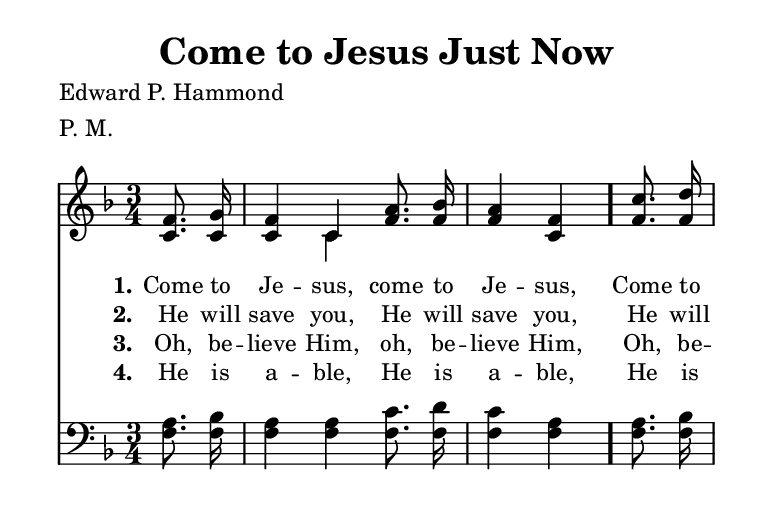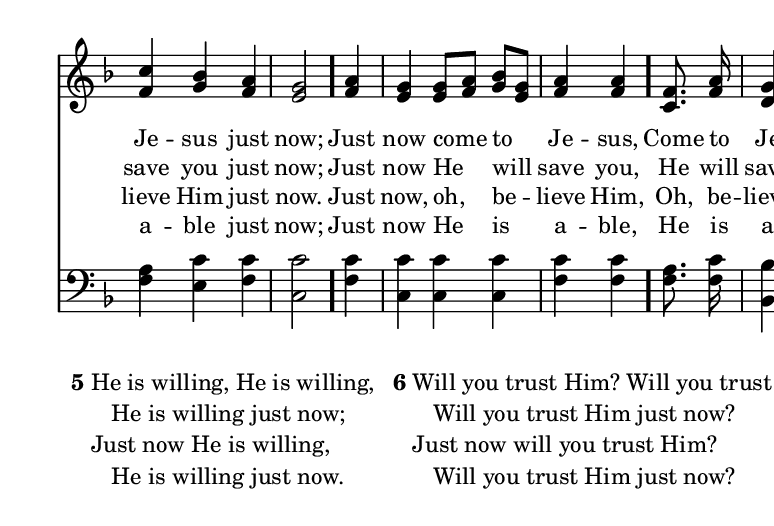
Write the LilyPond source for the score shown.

\include "common/global.ily"
\paper {
  \include "common/paper.ily"
  ragged-bottom = ##t
  page-count = 2
system-count = 2
systems-per-page = 1

}

\header{
  %children
  hymnnumber = "310"
  title = "Come to Jesus Just Now"
  tunename = ""
  meter = "P. M."
  poet = "Edward P. Hammond" % see https://hymnary.org/text/come_to_jesus_come_to_jesus_come_to_jesu
  composer = "" % see https://hymnary.org/tune/come_to_jesus_come_to_jesus -- but evidence is weak
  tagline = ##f
}

global = {
  \include "common/overrides.ily"
  \override Staff.TimeSignature.style = #'numbered
  \time 3/4
  \override Score.MetronomeMark.transparent = ##t % hide all fermata changes too
  \tempo 4=80
  \key f \major
  \partial 4
  \autoBeamOff
}

notesSoprano = {
\global
\relative c' {

  f8. g16 | f4 c a'8. bes16 | a4 f
  c'8. d16 | c4 bes a | g2
  a4 | g g8[ a] bes[ g] | a4 a
  f8. a16 | g4 f e | f2

  \bar "|."

}
}

notesAlto = {
\global
\relative e' {

  c8. c16 | c4 c f8. f16 | f4 c
  f8. f16 | f4 g f | e2
  f4 | e e8[ f] g[ e] | f4 f
  c8. f16 | d4 c c | c2

}
}

notesTenor = {
\global
\relative a {

  a8. bes16 | a4 a c8. d16 | c4 a
  a8. bes16 | a4 c c | c2
  c4 | c c c | c c
  a8. c16 | bes4 a g | a2

}
}

notesBass = {
\global
\relative f {

  f8. f16 | f4 f f8. f16 | f4 f
  f8. f16 | f4 e f | c2
  f4 | c c c | f f
  f8. f16 | bes,4 c c | f2

}
}

wordsA = \lyricmode {
\set stanza = "1."

Come to Je -- sus, come to Je -- sus, \bar "."
Come to Je -- sus just now; \bar "."
Just now come to Je -- sus, \bar "."
Come to Je -- sus just now. \bar "."

}

wordsB = \lyricmode {
\set stanza = "2."

He will save you, He will save you,
He will save you just now;
Just now He will save you,
He will save you just now.

}

wordsC = \lyricmode {
\set stanza = "3."

Oh, be -- lieve Him, oh, be -- lieve Him,
Oh, be -- lieve Him just now.
Just now, oh, be -- lieve Him,
Oh, be -- lieve Him just now.

}

wordsD = \lyricmode {
\set stanza = "4."

He is a -- ble, He is a -- ble,
He is a -- ble just now;
Just now He is a -- ble,
He is a -- ble just now.

}

wordsE = \markuplist {

\line { He is willing, He is willing, }
\line { { \hspace #2 } He is willing just now; }
\line { Just now He is willing, }
\line { { \hspace #2 } He is willing just now. }

}

wordsF = \markuplist {

\line { Will you trust Him? Will you trust Him? }
\line { { \hspace #2 } Will you trust Him just now? }
\line { Just now will you trust Him? }
\line { { \hspace #2 } Will you trust Him just now? }

}

\score {
  \context ChoirStaff <<
    \context Staff = upper <<
      \set Staff.autoBeaming = ##f
      \set ChoirStaff.systemStartDelimiter = #'SystemStartBar
      \set ChoirStaff.printPartCombineTexts = ##f
      \partcombine #'(2 . 11) \notesSoprano \notesAlto
      \context NullVoice = sopranos { \voiceOne << \notesSoprano >> }
      \context Lyrics = one   \lyricsto sopranos \wordsA
      \context Lyrics = two   \lyricsto sopranos \wordsB
      \context Lyrics = three \lyricsto sopranos \wordsC
      \context Lyrics = four  \lyricsto sopranos \wordsD
    >>
    \context Staff = men <<
      \set Staff.autoBeaming = ##f
      \clef bass
      \set ChoirStaff.printPartCombineTexts = ##f
      \partcombine #'(2 . 11) \notesTenor \notesBass
    >>
  >>
  \layout {
    \include "common/layout.ily"
  }
  #(cond ((ly:get-option 'eog-midi-permitted) #{ \midi{
    \include "common/midi.ily"
  } #}))
}

\noPageBreak

\markup { \vcenter \column {
  \vspace #1
  \fill-line {
    \null
    \line{ \bold 5 \column { \wordsE } }
    \null
    \line{ \bold 6 \column { \wordsF } }
    \null
  }
} }

\version "2.19.49"  % necessary for upgrading to future LilyPond versions.

% vi:set et ts=2 sw=2 ai nocindent syntax=lilypond:
